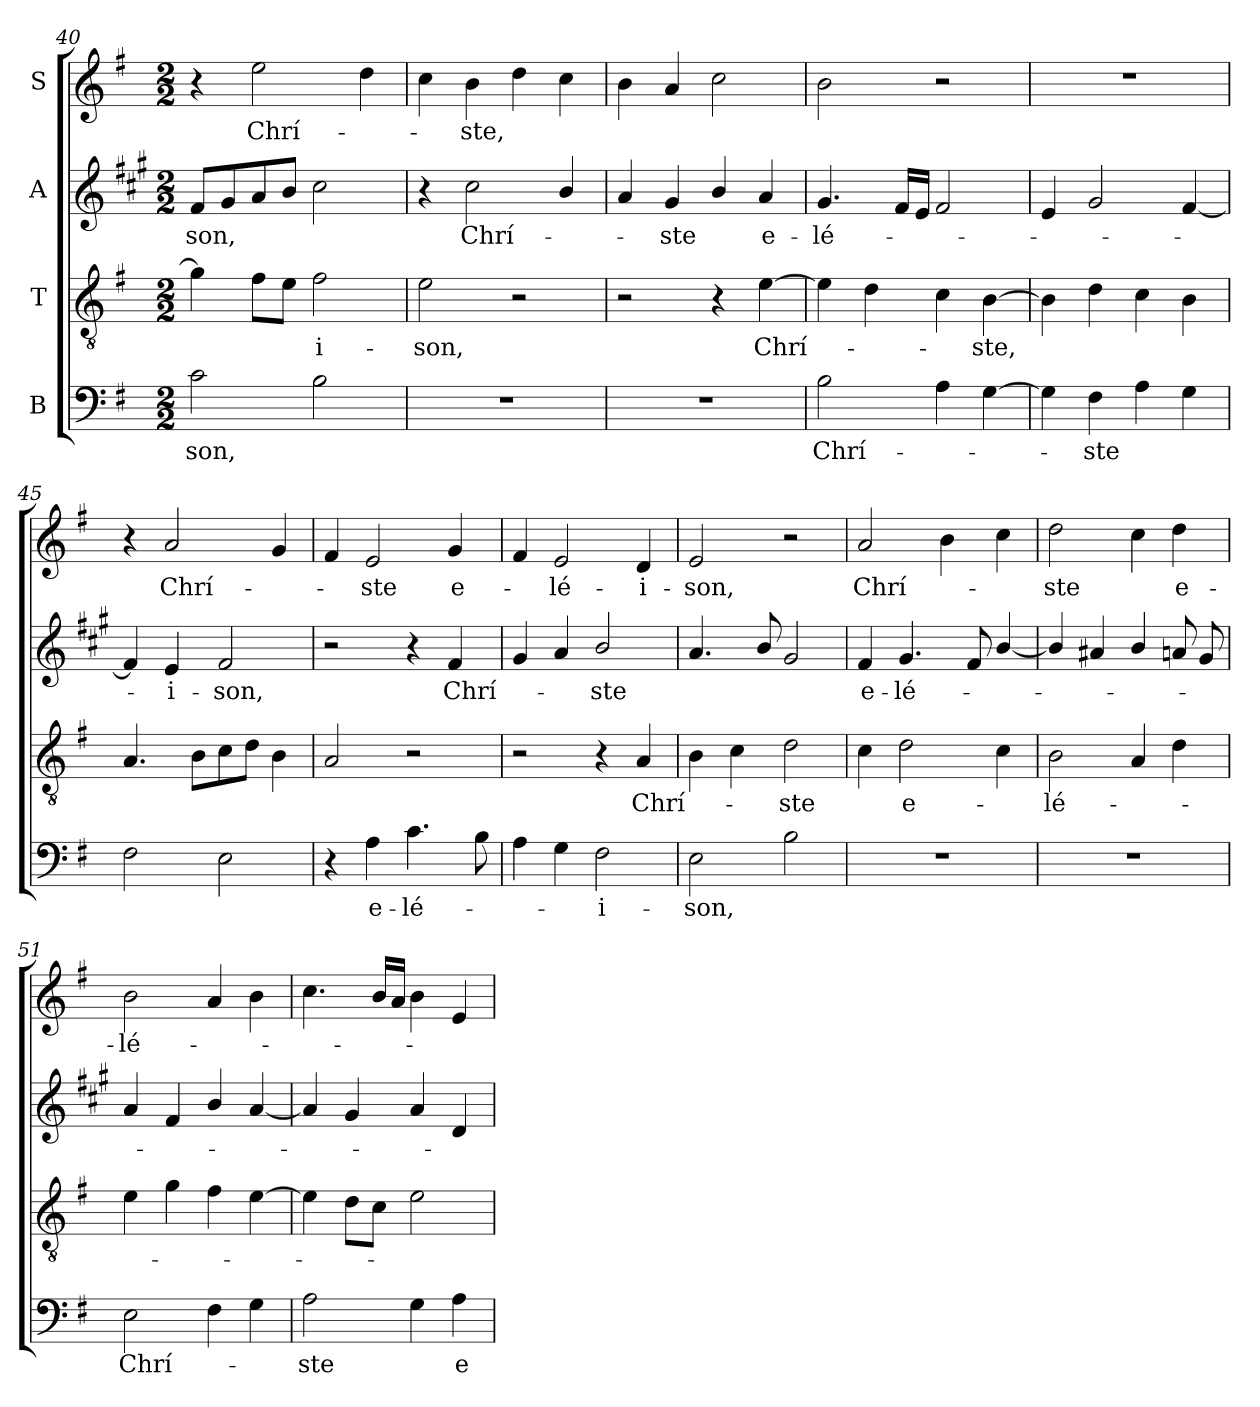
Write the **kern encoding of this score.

**kern	**text	**kern	**text	**kern	**text	**kern	**text
*part4	*part4	*part3	*part3	*part2	*part2	*part1	*part1
*staff4	*staff4	*staff3	*staff3	*staff2	*staff2	*staff1	*staff1
*I"B	*	*I"T	*	*I"A	*	*I"S	*
!!LO:PB:g=z
*clefF4	*	*clefGv2	*	*clefG2	*	*clefG2	*
*	*	*	*	*ITrd1c2	*	*	*
*k[f#]	*	*k[f#]	*	*k[f#]	*	*k[f#]	*
*G:	*	*G:	*	*G:	*	*G:	*
*M2/2	*	*M2/2	*	*M2/2	*	*M2/2	*
=40	=40	=40	=40	=40	=40	=40	=40
!	!LO:LY:b	!	!	!	!LO:LY:b	!	!
2c\	-son,	4g\]	.	8e/L	-son,	4r	.
.	.	.	.	8f#/	.	.	.
!	!	!	!	!	!	!	!LO:LY:b
.	.	8f#\L	.	8g/	.	2ee\	Chrí-
.	.	8e\J	.	8a/J	.	.	.
!	!	!	!LO:LY:b	!	!	!	!
2B\	.	2f#\	-i-	2b\	.	.	.
.	.	.	.	.	.	4dd\	.
=41	=41	=41	=41	=41	=41	=41	=41
!	!	!	!LO:LY:b	!	!	!	!
1r	.	2e\	-son,	4r	.	4cc\	.
!	!	!	!	!	!LO:LY:b	!	!LO:LY:b
.	.	.	.	2b\	Chrí-	4b\	-ste,
.	.	2r	.	.	.	4dd\	.
.	.	.	.	4a/	.	4cc\	.
=42	=42	=42	=42	=42	=42	=42	=42
1r	.	2r	.	4g/	.	4b\	.
!	!	!	!	!	!LO:LY:b	!	!
.	.	.	.	4f#/	-ste	4a/	.
.	.	4r	.	4a/	.	2cc\	.
!	!	!	!LO:LY:b	!	!LO:LY:b	!	!
.	.	[4e\	Chrí-	4g/	e-	.	.
=43	=43	=43	=43	=43	=43	=43	=43
!	!LO:LY:b	!	!	!	!LO:LY:b	!	!
2B\	Chrí-	4e\]	.	4.f#/	-lé-	2b\	.
.	.	4d\	.	.	.	.	.
.	.	.	.	16e/LL	.	.	.
.	.	.	.	16d/JJ	.	.	.
4A\	.	4c\	.	2e/	.	2r	.
!	!	!	!LO:LY:b	!	!	!	!
[4G\	.	[4B\	-ste,	.	.	.	.
=44	=44	=44	=44	=44	=44	=44	=44
4G\]	.	4B\]	.	4d/	.	1r	.
!	!LO:LY:b	!	!	!	!	!	!
4F#\	-ste	4d\	.	2f#/	.	.	.
4A\	.	4c\	.	.	.	.	.
4G\	.	4B\	.	[4e/	.	.	.
=45	=45	=45	=45	=45	=45	=45	=45
2F#\	.	4.A/	.	4e/]	.	4r	.
!	!	!	!	!	!LO:LY:b	!	!LO:LY:b
.	.	.	.	4d/	-i-	2a/	Chrí-
.	.	8B\L	.	.	.	.	.
!	!	!	!	!	!LO:LY:b	!	!
2E\	.	8c\	.	2e/	-son,	.	.
.	.	8d\J	.	.	.	.	.
.	.	4B\	.	.	.	4g/	.
!!LO:LB:g=z
=46	=46	=46	=46	=46	=46	=46	=46
4r	.	2A/	.	2r	.	4f#/	.
!	!LO:LY:b	!	!	!	!	!	!LO:LY:b
4A\	e-	.	.	.	.	2e/	-ste
!	!LO:LY:b	!	!	!	!	!	!
4.c\	-lé-	2r	.	4r	.	.	.
!	!	!	!	!	!LO:LY:b	!	!LO:LY:b
.	.	.	.	4e/	Chrí-	4g/	e-
8B\	.	.	.	.	.	.	.
=47	=47	=47	=47	=47	=47	=47	=47
4A\	.	2r	.	4f#/	.	4f#/	.
!	!	!	!	!	!	!	!LO:LY:b
4G\	.	.	.	4g/	.	2e/	-lé-
!	!LO:LY:b	!	!	!	!LO:LY:b	!	!
2F#\	-i-	4r	.	2a/	-ste	.	.
!	!	!	!LO:LY:b	!	!	!	!LO:LY:b
.	.	4A/	Chrí-	.	.	4d/	-i-
=48	=48	=48	=48	=48	=48	=48	=48
!	!LO:LY:b	!	!	!	!	!	!LO:LY:b
2E\	-son,	4B\	.	4.g/	.	2e/	-son,
.	.	4c\	.	.	.	.	.
.	.	.	.	8a/	.	.	.
!	!	!	!LO:LY:b	!	!	!	!
2B\	.	2d\	-ste	2f#/	.	2r	.
=49	=49	=49	=49	=49	=49	=49	=49
!	!	!	!	!	!LO:LY:b	!	!LO:LY:b
1r	.	4c\	.	4e/	e-	2a/	Chrí-
!	!	!	!LO:LY:b	!	!LO:LY:b	!	!
.	.	2d\	e-	4.f#/	-lé-	.	.
.	.	.	.	.	.	4b\	.
.	.	.	.	8e/	.	.	.
.	.	4c\	.	[4a/	.	4cc\	.
=50	=50	=50	=50	=50	=50	=50	=50
!	!	!	!LO:LY:b	!	!	!	!LO:LY:b
1r	.	2B\	-lé-	4a/]	.	2dd\	-ste
.	.	.	.	4g#/	.	.	.
.	.	4A/	.	4a/	.	4cc\	.
!	!	!	!	!	!	!	!LO:LY:b
.	.	4d\	.	8g/	.	4dd\	e-
.	.	.	.	8f#/	.	.	.
=51	=51	=51	=51	=51	=51	=51	=51
!	!LO:LY:b	!	!	!	!	!	!LO:LY:b
2E\	Chrí-	4e\	.	4g/	.	2b\	-lé-
.	.	4g\	.	4e/	.	.	.
4F#\	.	4f#\	.	4a/	.	4a/	.
4G\	.	[4e\	.	[4g/	.	4b\	.
!!LO:PB:g=z
=52	=52	=52	=52	=52	=52	=52	=52
!	!LO:LY:b	!	!	!	!	!	!
2A\	-ste	4e\]	.	4g/]	.	4.cc\	.
.	.	8d\L	.	4f#/	.	.	.
.	.	8c\J	.	.	.	16b/LL	.
.	.	.	.	.	.	16a/JJ	.
4G\	.	2e\	.	4g/	.	4b\	.
!	!LO:LY:b	!	!	!	!	!	!
4A\	e-	.	.	4c/	.	4e/	.
=	=	=	=	=	=	=	=
*-	*-	*-	*-	*-	*-	*-	*-
